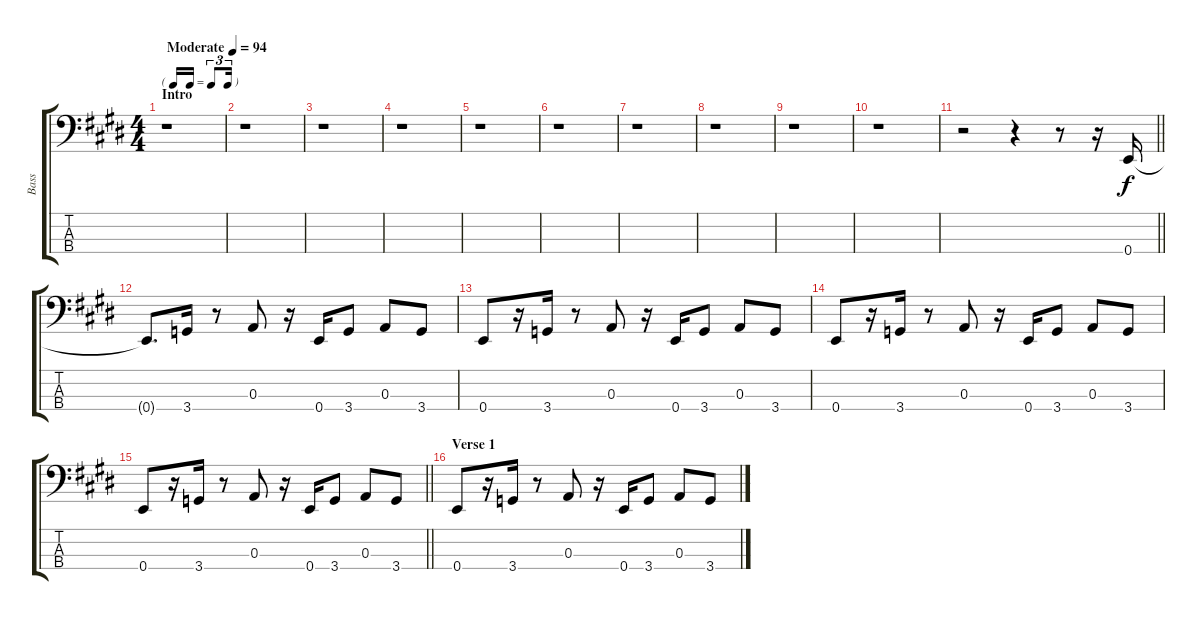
\track ("Bass" "Bass") {instrument electricbassfinger}
\staff {score tabs}
\tuning (G2 D2 A1 E1) {hide}
\ts (4 4)
\tf triplet16th
\section ("" "Intro")
\tempo (94 "Moderate")
\clef f4
\ks e
r.1{dy f instrument electricbassfinger} |
r.1 |
r.1 |
r.1 |
r.1 |
r.1 |
r.1 |
r.1 |
r.1 |
r.1 |
\barLineRight lightlight
r.2 r.4 r.8 r.16 0.4.16 |
0.4{t}.8{d} 3.4.16 r.8 0.3.8 r.16 0.4.16 3.4.8 0.3.8 3.4.8 |
0.4.8 r.16 3.4.16 r.8 0.3.8 r.16 0.4.16 3.4.8 0.3.8 3.4.8 |
0.4.8 r.16 3.4.16 r.8 0.3.8 r.16 0.4.16 3.4.8 0.3.8 3.4.8 |
\barLineRight lightlight
0.4.8 r.16 3.4.16 r.8 0.3.8 r.16 0.4.16 3.4.8 0.3.8 3.4.8 |
\section ("" "Verse 1")
0.4.8 r.16 3.4.16 r.8 0.3.8 r.16 0.4.16 3.4.8 0.3.8 3.4.8
